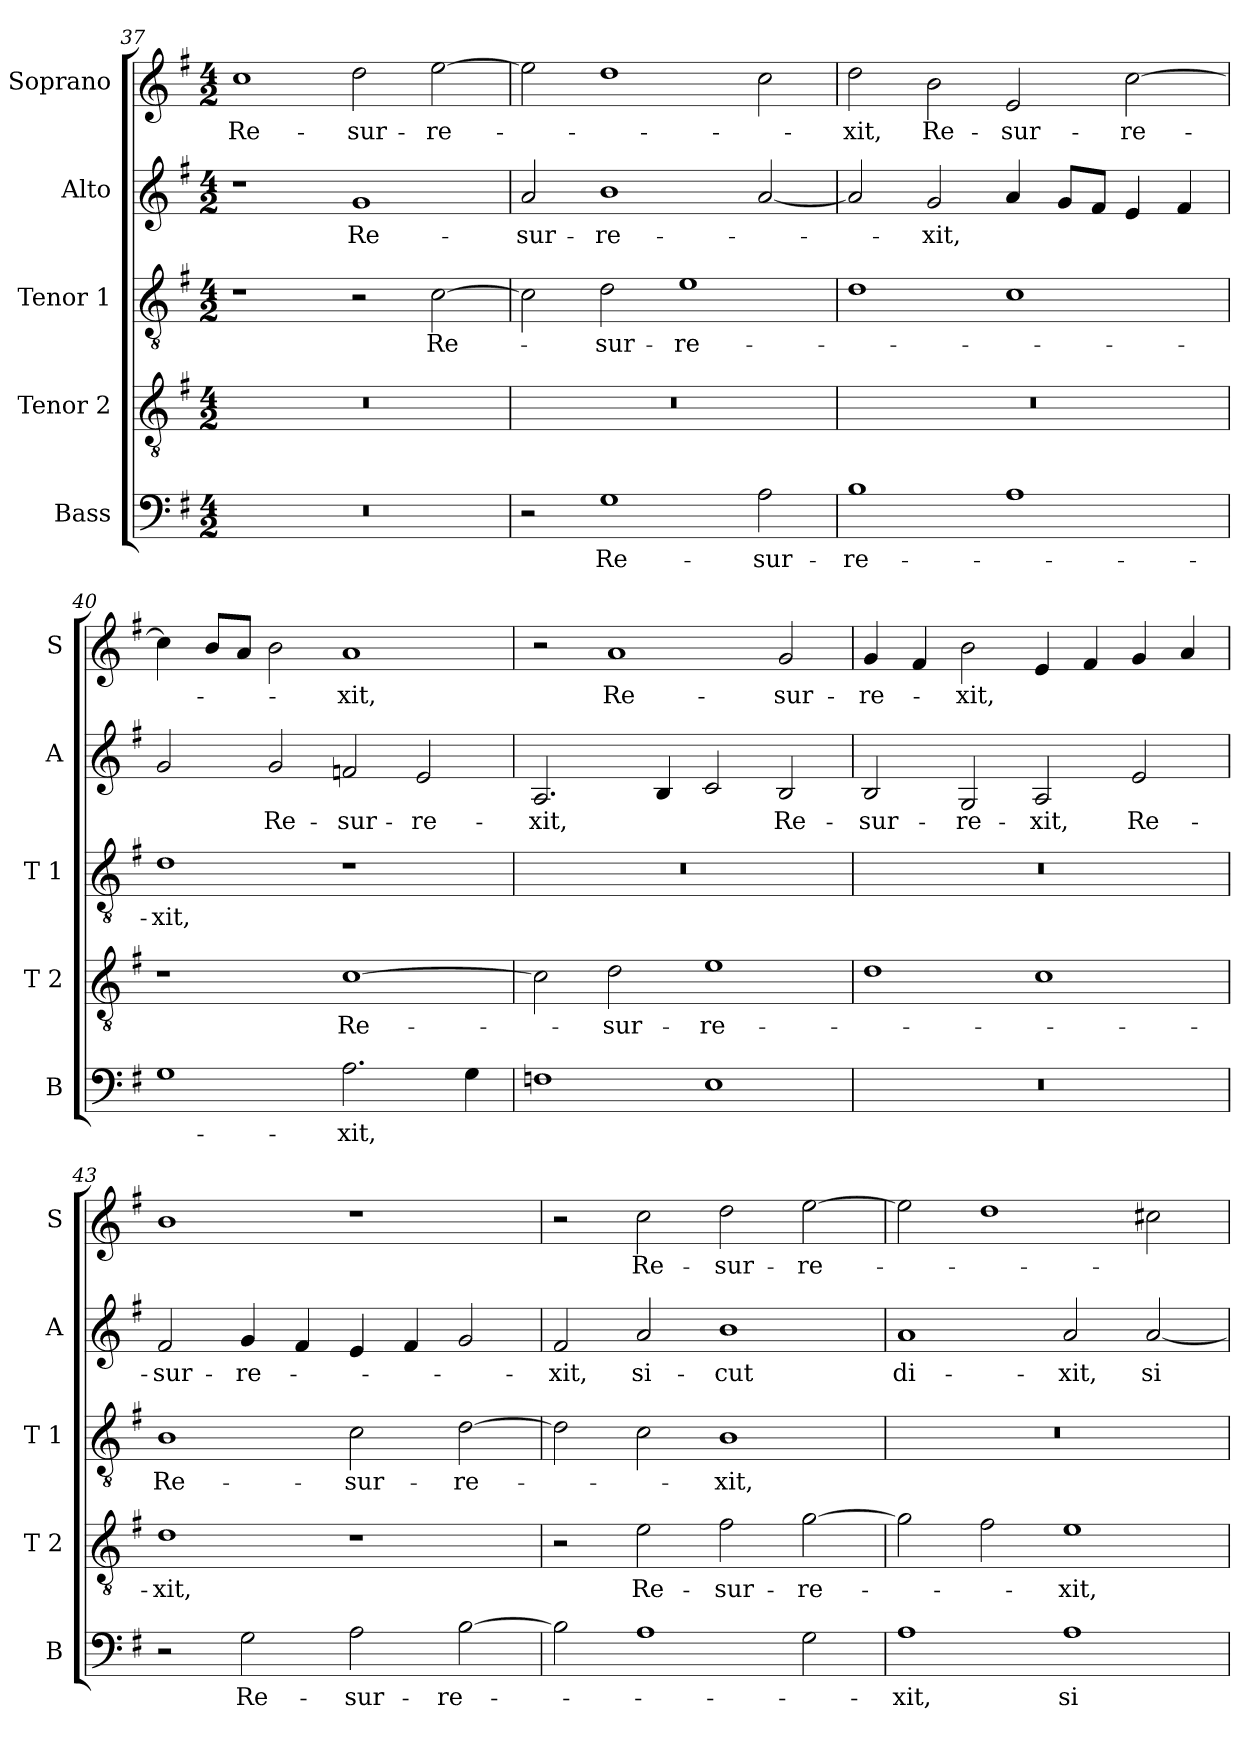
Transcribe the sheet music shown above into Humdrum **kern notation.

**kern	**text	**kern	**text	**kern	**text	**kern	**text	**kern	**text
*part5	*part5	*part4	*part4	*part3	*part3	*part2	*part2	*part1	*part1
*staff5	*staff5	*staff4	*staff4	*staff3	*staff3	*staff2	*staff2	*staff1	*staff1
*I"Bass	*	*I"Tenor 2	*	*I"Tenor 1	*	*I"Alto	*	*I"Soprano	*
*I'B	*	*I'T 2	*	*I'T 1	*	*I'A	*	*I'S	*
*clefF4	*	*clefGv2	*	*clefGv2	*	*clefG2	*	*clefG2	*
*k[f#]	*	*k[f#]	*	*k[f#]	*	*k[f#]	*	*k[f#]	*
*G:	*	*G:	*	*G:	*	*G:	*	*G:	*
*M4/2	*	*M4/2	*	*M4/2	*	*M4/2	*	*M4/2	*
=37	=37	=37	=37	=37	=37	=37	=37	=37	=37
!	!	!	!	!	!	!	!	!	!LO:LY:b
0r	.	0r	.	1r	.	1r	.	1cc	Re-
!	!	!	!	!	!	!	!LO:LY:b	!	!LO:LY:b
.	.	.	.	2r	.	1g	Re-	2dd\	-sur-
!	!	!	!	!	!LO:LY:b	!	!	!	!LO:LY:b
.	.	.	.	[2c\	Re-	.	.	[2ee\	-re-
=38	=38	=38	=38	=38	=38	=38	=38	=38	=38
!	!	!	!	!	!	!	!LO:LY:b	!	!
2r	.	0r	.	2c\]	.	2a/	-sur-	2ee\]	.
!	!LO:LY:b	!	!	!	!LO:LY:b	!	!LO:LY:b	!	!
1G	Re-	.	.	2d\	-sur-	1b	-re-	1dd	.
!	!	!	!	!	!LO:LY:b	!	!	!	!
.	.	.	.	1e	-re-	.	.	.	.
!	!LO:LY:b	!	!	!	!	!	!	!	!
2A\	-sur-	.	.	.	.	[2a/	.	2cc\	.
=39	=39	=39	=39	=39	=39	=39	=39	=39	=39
!	!LO:LY:b	!	!	!	!	!	!	!	!LO:LY:b
1B	-re-	0r	.	1d	.	2a/]	.	2dd\	-xit,
!	!	!	!	!	!	!	!LO:LY:b	!	!LO:LY:b
.	.	.	.	.	.	2g/	-xit,	2b\	Re-
!	!	!	!	!	!	!	!	!	!LO:LY:b
1A	.	.	.	1c	.	4a/	.	2e/	-sur-
.	.	.	.	.	.	8g/L	.	.	.
.	.	.	.	.	.	8f#/J	.	.	.
!	!	!	!	!	!	!	!	!	!LO:LY:b
.	.	.	.	.	.	4e/	.	[2cc\	-re-
.	.	.	.	.	.	4f#/	.	.	.
=40	=40	=40	=40	=40	=40	=40	=40	=40	=40
!	!	!	!	!	!LO:LY:b	!	!	!	!
1G	.	1r	.	1d	-xit,	2g/	.	4cc\]	.
.	.	.	.	.	.	.	.	8b/L	.
.	.	.	.	.	.	.	.	8a/J	.
!	!	!	!	!	!	!	!LO:LY:b	!	!
.	.	.	.	.	.	2g/	Re-	2b\	.
!	!LO:LY:b	!	!LO:LY:b	!	!	!	!LO:LY:b	!	!LO:LY:b
2.A\	-xit,	[1c	Re-	1r	.	2fn/	-sur-	1a	-xit,
!	!	!	!	!	!	!	!LO:LY:b	!	!
.	.	.	.	.	.	2e/	-re-	.	.
4G\	.	.	.	.	.	.	.	.	.
!!LO:LB:g=z
=41	=41	=41	=41	=41	=41	=41	=41	=41	=41
!	!	!	!	!	!	!	!LO:LY:b	!	!
1Fn	.	2c\]	.	0r	.	2.A/	-xit,	2r	.
!	!	!	!LO:LY:b	!	!	!	!	!	!LO:LY:b
.	.	2d\	-sur-	.	.	.	.	1a	Re-
.	.	.	.	.	.	4B/	.	.	.
!	!	!	!LO:LY:b	!	!	!	!	!	!
1E	.	1e	-re-	.	.	2c/	.	.	.
!	!	!	!	!	!	!	!LO:LY:b	!	!LO:LY:b
.	.	.	.	.	.	2B/	Re-	2g/	-sur-
=42	=42	=42	=42	=42	=42	=42	=42	=42	=42
!	!	!	!	!	!	!	!LO:LY:b	!	!LO:LY:b
0r	.	1d	.	0r	.	2B/	-sur-	4g/	-re-
.	.	.	.	.	.	.	.	4f#/	.
!	!	!	!	!	!	!	!LO:LY:b	!	!LO:LY:b
.	.	.	.	.	.	2G/	-re-	2b\	-xit,
!	!	!	!	!	!	!	!LO:LY:b	!	!
.	.	1c	.	.	.	2A/	-xit,	4e/	.
.	.	.	.	.	.	.	.	4f#/	.
!	!	!	!	!	!	!	!LO:LY:b	!	!
.	.	.	.	.	.	2e/	Re-	4g/	.
.	.	.	.	.	.	.	.	4a/	.
=43	=43	=43	=43	=43	=43	=43	=43	=43	=43
!	!	!	!LO:LY:b	!	!LO:LY:b	!	!LO:LY:b	!	!
2r	.	1d	-xit,	1B	Re-	2f#/	-sur-	1b	.
!	!LO:LY:b	!	!	!	!	!	!LO:LY:b	!	!
2G\	Re-	.	.	.	.	4g/	-re-	.	.
.	.	.	.	.	.	4f#/	.	.	.
!	!LO:LY:b	!	!	!	!LO:LY:b	!	!	!	!
2A\	-sur-	1r	.	2c\	-sur-	4e/	.	1r	.
.	.	.	.	.	.	4f#/	.	.	.
!	!LO:LY:b	!	!	!	!LO:LY:b	!	!	!	!
[2B\	-re-	.	.	[2d\	-re-	2g/	.	.	.
=44	=44	=44	=44	=44	=44	=44	=44	=44	=44
!	!	!	!	!	!	!	!LO:LY:b	!	!
2B\]	.	2r	.	2d\]	.	2f#/	-xit,	2r	.
!	!	!	!LO:LY:b	!	!	!	!LO:LY:b	!	!LO:LY:b
1A	.	2e\	Re-	2c\	.	2a/	si-	2cc\	Re-
!	!	!	!LO:LY:b	!	!LO:LY:b	!	!LO:LY:b	!	!LO:LY:b
.	.	2f#\	-sur-	1B	-xit,	1b	-cut	2dd\	-sur-
!	!	!	!LO:LY:b	!	!	!	!	!	!LO:LY:b
2G\	.	[2g\	-re-	.	.	.	.	[2ee\	-re-
=45	=45	=45	=45	=45	=45	=45	=45	=45	=45
!	!LO:LY:b	!	!	!	!	!	!LO:LY:b	!	!
1A	-xit,	2g\]	.	0r	.	1a	di-	2ee\]	.
.	.	2f#\	.	.	.	.	.	1dd	.
!	!LO:LY:b	!	!LO:LY:b	!	!	!	!LO:LY:b	!	!
1A	si-	1e	-xit,	.	.	2a/	-xit,	.	.
!	!	!	!	!	!	!	!LO:LY:b	!	!
.	.	.	.	.	.	[2a/	si-	2cc#X\	.
=	=	=	=	=	=	=	=	=	=
*-	*-	*-	*-	*-	*-	*-	*-	*-	*-
